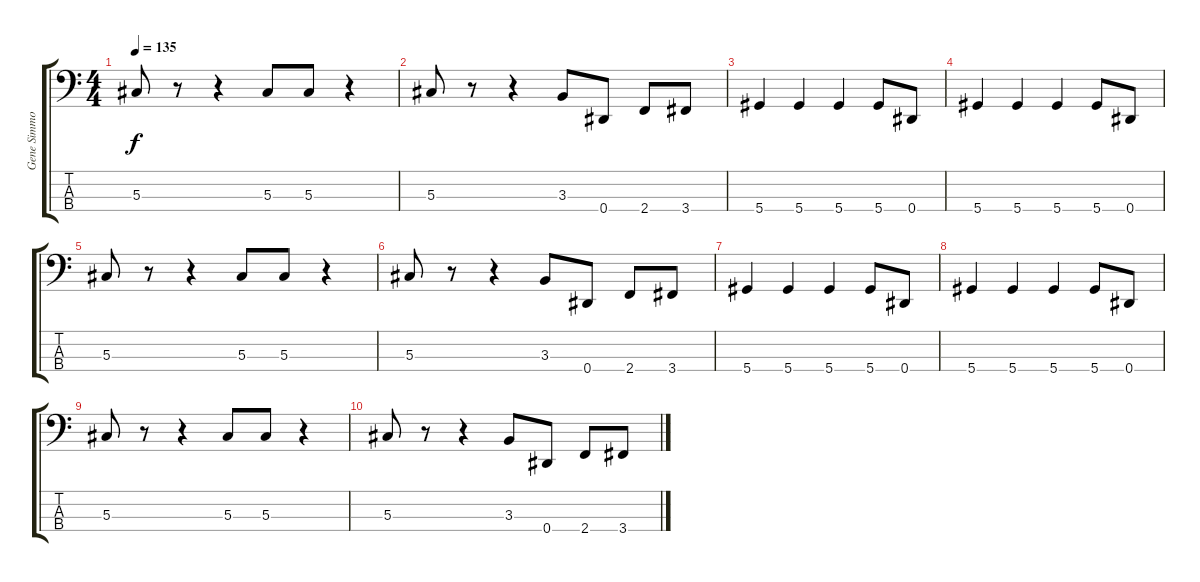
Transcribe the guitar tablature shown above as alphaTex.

\track ("Gene Simmons" "Gene Simmo") {instrument electricbasspick}
\staff {score tabs}
\tuning (Gb2 Db2 Ab1 Eb1) {hide}
\ts (4 4)
\tempo 135
\clef f4
\ks c
5.3.8{dy f} r.8 r.4 5.3.8 5.3.8 r.4 |
5.3.8 r.8 r.4 3.3.8 0.4.8 2.4.8 3.4.8 |
5.4.4{volume 14} 5.4.4 5.4.4 5.4.8 0.4.8 |
5.4.4{volume 12} 5.4.4 5.4.4 5.4.8 0.4.8 |
5.3.8{volume 10} r.8 r.4 5.3.8 5.3.8 r.4 |
5.3.8{volume 8} r.8 r.4 3.3.8 0.4.8 2.4.8 3.4.8 |
5.4.4{volume 6} 5.4.4 5.4.4 5.4.8 0.4.8 |
5.4.4{volume 4} 5.4.4 5.4.4 5.4.8 0.4.8 |
5.3.8{volume 2} r.8 r.4 5.3.8 5.3.8 r.4 |
5.3.8{volume 0} r.8 r.4 3.3.8 0.4.8 2.4.8 3.4.8
